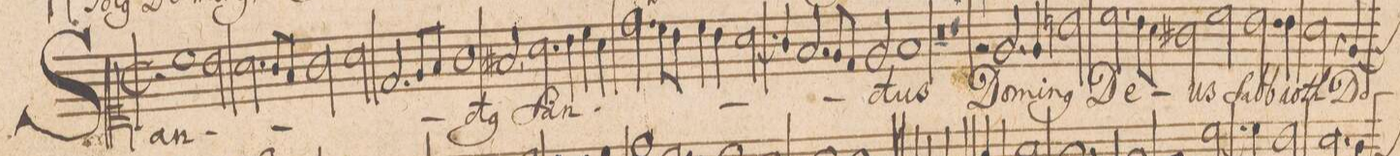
**kern	**text
*I"CANTVS.	*
*clefC1	*
*k[]	*
*met(c|)	*
*M2/1	*
2r	.
1cc\	San-
*2\right	*
2b\	.
=2-	=2-
2.a\	.
8g/L	.
8f/J	.
2g\	.
2a\	.
=3-	=3-
2.d/	.
8e/L	.
8f/J	.
1g\	.
=4-	=4-
2f#X,</	-ct(us)
2.a\	San-
4b\	.
4cc\	.
4a\	.
=5-	=5-
2.dd\	.
8cc\L	.
8b\J	.
4cc\	.
4b\	.
[<2a\	.
=6-	=6-
4a\]	.
4g/	.
2.fny/	.
8e/L	.
8d/J	.
2e/	.
=7-	=7-
1f/	-ctus
0r	.
=8-	=8-
1r	.
=9-	=9-
2r	.
2.e/	Do-
4e/	-mi-
2bn\	-n(us)
=10-	=10-
2.cc\	De-
8b\L	.
8a\J	.
2g#X\	.
2cc\	-us
=11-	=11-
2.b\	Sab-
4b\	-ba-
2a\	-oth
4r	.
*custos:e	*
[4e/	Do-
=12-	=12-
*-	*-
